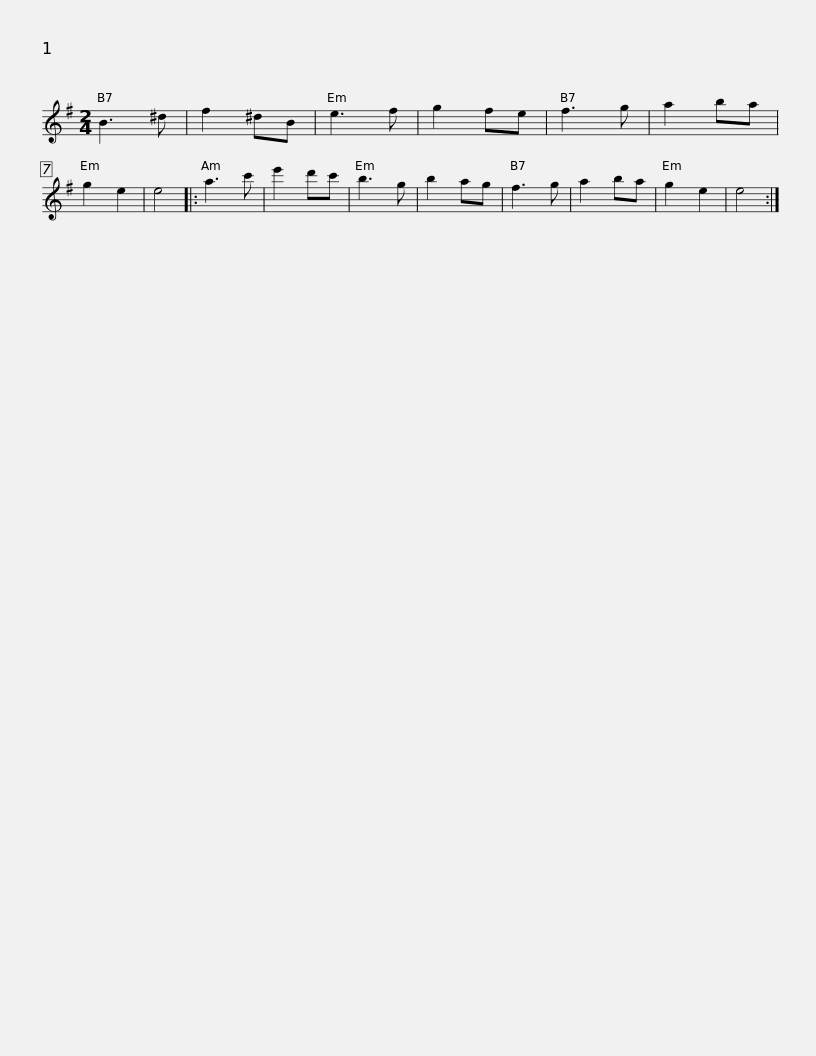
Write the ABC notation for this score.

X:1
L:1/8
M:2/4
I:linebreak $
K:Emin
V:1 treble
V:1
 B3 ^d | f2 ^dB | e3 f | g2 fe | f3 g | %5
 a2 ba | g2 e2 | e4 |: a3 c' | e'2 d'c' | %10
 b3 g | b2 ag | f3 g |$ a2 ba | g2 e2 | %15
 e4 :| %16
